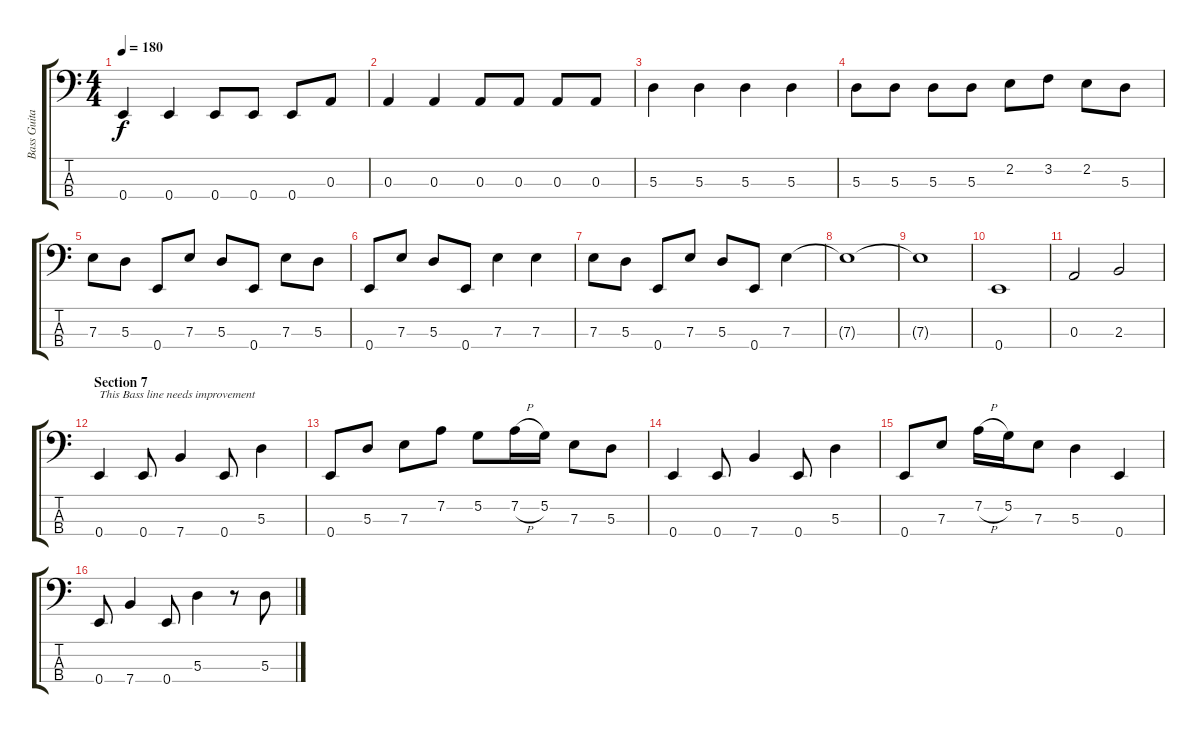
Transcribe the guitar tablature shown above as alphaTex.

\track ("Bass Guitar" "Bass Guita") {instrument electricbasspick}
\staff {score tabs}
\tuning (G2 D2 A1 E1) {hide}
\ts (4 4)
\tempo 180
\clef f4
\ks c
0.4.4{dy f} 0.4.4 0.4.8 0.4.8 0.4.8 0.3.8 |
0.3.4 0.3.4 0.3.8 0.3.8 0.3.8 0.3.8 |
5.3.4 5.3.4 5.3.4 5.3.4 |
5.3.8 5.3.8 5.3.8 5.3.8 2.2.8 3.2.8 2.2.8 5.3.8 |
7.3.8 5.3.8 0.4.8 7.3.8 5.3.8 0.4.8 7.3.8 5.3.8 |
0.4.8 7.3.8 5.3.8 0.4.8 7.3.4 7.3.4 |
7.3.8 5.3.8 0.4.8 7.3.8 5.3.8 0.4.8 7.3.4 |
7.3{t}.1 |
7.3{t}.1 |
0.4.1 |
0.3.2 2.3.2 |
\section ("" "Section 7")
0.4.4{txt "This Bass line needs improvement"} 0.4.8 7.4.4 0.4.8 5.3.4 |
0.4.8 5.3.8 7.3.8 7.2.8 5.2.8 7.2{h}.16 5.2.16 7.3.8 5.3.8 |
0.4.4 0.4.8 7.4.4 0.4.8 5.3.4 |
0.4.8 7.3.8 7.2{h}.16 5.2.16 7.3.8 5.3.4 0.4.4 |
0.4.8 7.4.4 0.4.8 5.3.4 r.8 5.3.8
